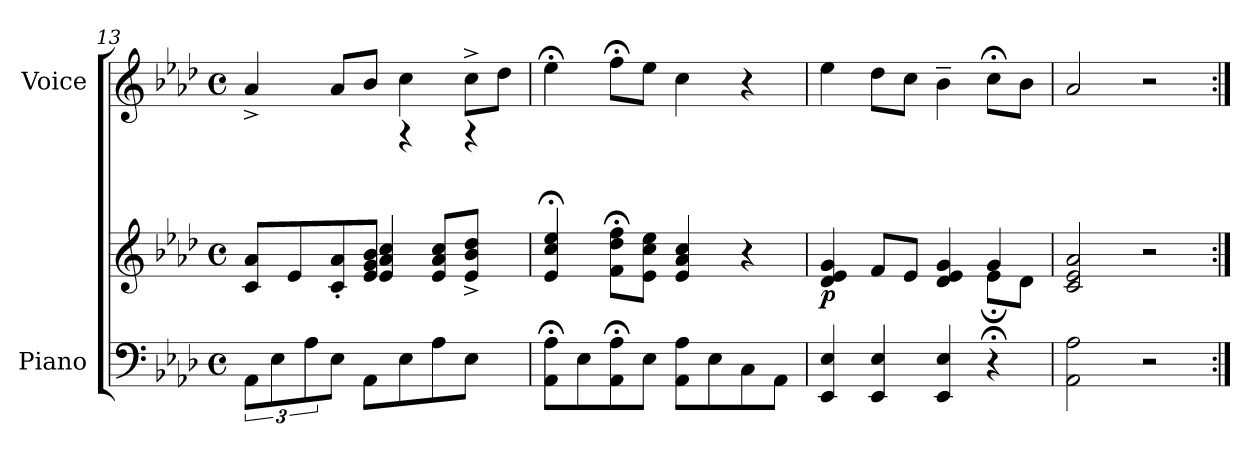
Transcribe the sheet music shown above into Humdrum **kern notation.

**kern	**kern	**dynam	**kern
*part2	*part2	*part2	*part1
*staff3	*staff2	*staff2/3	*staff1
*I"Piano	*	*	*I"Voice
*I'Piano	*	*	*I'Voice
*clefF4	*clefG2	*	*clefG2
*k[b-e-a-d-]	*k[b-e-a-d-]	*	*k[b-e-a-d-]
*M4/4	*M4/4	*	*M4/4
*met(c)	*met(c)	*	*met(c)
=13	=13	=13	=13
*	*^	*	*
12AA-\L	8c/ 8a-/L	4.ryy	.	4a-^<Z</
12E-\	.	.	.	.
.	8e-/	.	.	.
12A-\	.	.	.	.
8E-\J	8c/'> 8a-/'>	.	.	8a-/L
8AA-\L	8e-/ 8g/ 8b-/J	4e-/ 4a-/ 4cc/	.	8b-Z</J
8E-\	4rbbbb	.	.	4ccZ<\
8A-\	.	8e-/ 8a-/ 8cc/L	.	.
8E-\J	4rbbbb	8e-/^> 8b-/^> 8dd-/^>J	.	8cc^<\L
8ryy	.	8ryy	.	8dd-\J
*	*v	*v	*	*
!!LO:LB:g=z
=14	=14	=14	=14
8AA-\;< 8A-\;<L	4e-/;< 4cc/;< 4ee-/;<	.	4ee-;<\
8E-\	.	.	.
8AA-\;< 8A-\;<	8f\;< 8dd-\;< 8ff\;<L	.	8ff;<Z<\L
8E-\J	8e-\ 8cc\ 8ee-\J	.	8ee-\J
8AA-\ 8A-\L	4e-/ 4a-/ 4cc/	.	4cc\
8E-\	.	.	.
8C\	4r	.	4r
8AA-\J	.	.	.
=15	=15	=15	=15
*	*^	*	*
!	!	!	!LO:DY:b	!
4EE-/ 4E-/	4d-/ 4e-/ 4g/	2.ryy	p	4ee-\
4EE-/ 4E-/	8f/L	.	.	8dd-\L
.	8e-Z>/J	.	.	8ccZ<\J
4EE-/ 4E-/	4d-/ 4e-/ 4g/	.	.	4b-~<\
4r;<	4g/	8e-;<\L	.	8cc;<\L
.	.	8d-\J	.	8b-\J
*	*v	*v	*	*
=16	=16	=16	=16
2AA-\ 2A-\	2c/ 2e-/ 2a-/	.	2a-/
2rE	2r	.	2r
=:|!	=:|!	=:|!	=:|!
*-	*-	*-	*-
